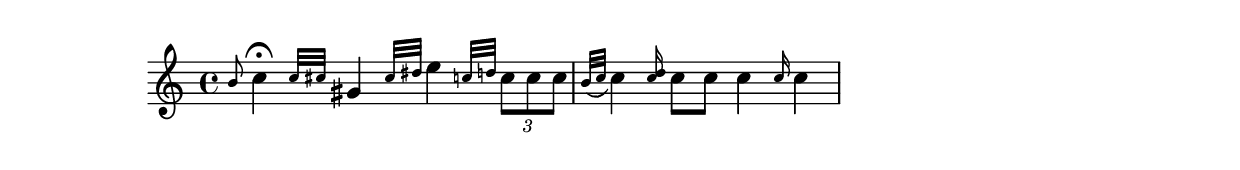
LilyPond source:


\version "2.3.4"

\header{
texidoc="
Grace notes are typeset as an encapsulated piece of music. You can
have beams, notes, chords, stems etc. within a @code{\grace} section.
Slurs that start within a grace section, but are not ended are attached
to the next normal note.  Grace notes have zero duration.  If there
are tuplets, the grace notes will not be under the brace.  Grace notes
can have accidentals, but they are (currently) spaced at a fixed
distance.  Grace notes (of course) come before the accidentals of the
main note.  Grace notes can also be positioned after the main note.

Grace notes without beams should have a slash, if @code{flagStyle} is
not set.  Main note scripts do not end up on the grace note.

"
}

\score { \context Voice = VA \relative c'' {
	\grace b8 c4\fermata
	\grace {  c32[ cis32] } gis4
	\grace {  cis32[ dis32] } e4
	\grace {  c32[ d] }\times 2/3 {  c8[ c c] }
	 \grace {  b32[ ( c32] }   c4)
	\grace  <c d>16  c8[ c8]
%	\grace  c16  c8[ c8]
        %% broken?
	%%\grace  { \set Grace.graceAlignPosition = \right c16} c4
	c4 \grace  { c16 } c4
}
\paper {raggedright = ##t}
\midi{ }
}

